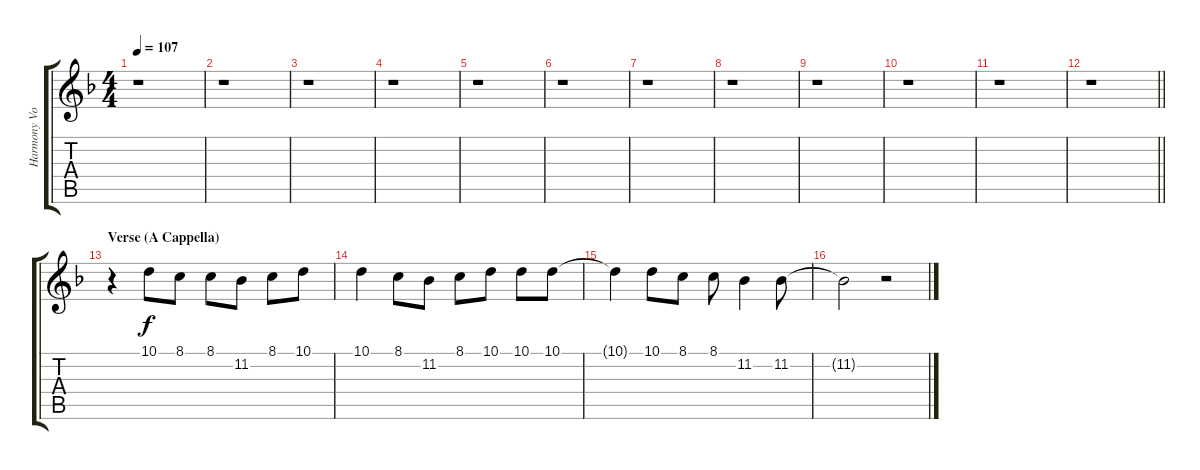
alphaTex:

\track ("Harmony Vocal" "Harmony Vo") {instrument lead6voice}
\staff {score tabs}
\tuning (E4 B3 G3 D3 A2 E2) {hide}
\ts (4 4)
\tempo 107
\clef g2
\ks f
r.1{dy f} |
r.1 |
r.1 |
r.1 |
r.1 |
r.1 |
r.1 |
r.1 |
r.1 |
r.1 |
r.1 |
\barLineRight lightlight
r.1 |
\section ("" "Verse (A Cappella)")
r.4 10.1.8 8.1.8 8.1.8 11.2.8 8.1.8 10.1.8 |
10.1.4 8.1.8 11.2.8 8.1.8 10.1.8 10.1.8 10.1.8 |
10.1{t}.4 10.1.8 8.1.8 8.1.8 11.2.4 11.2.8 |
11.2{t}.2 r.2
